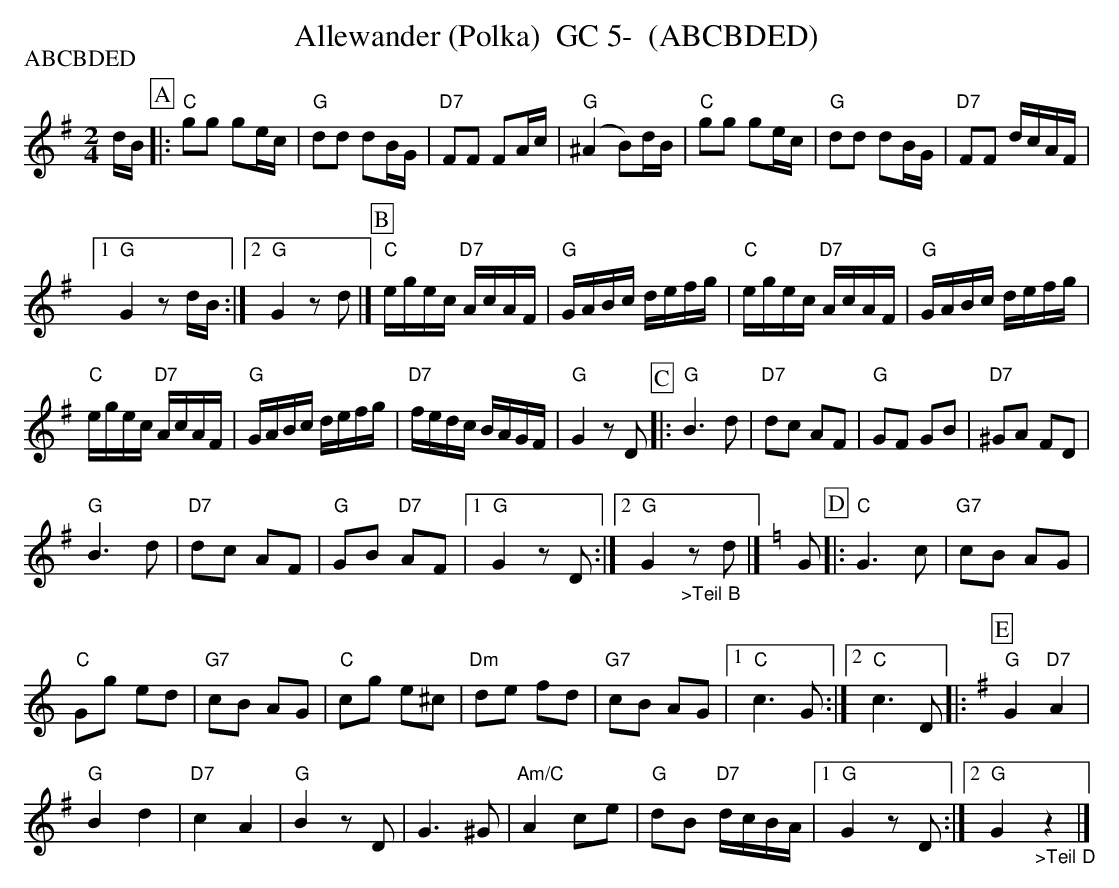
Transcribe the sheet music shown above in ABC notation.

X:1
T:Allewander (Polka)  GC 5-  (ABCBDED)
P:ABCBDED
M:2/4
L:1/16
K:G %%MIDI gchordon
dB [P:A] |: "C"g2g2 g2ec | "G"d2d2 d2BG | "D7"F2F2 F2Ac | ("G"^A4B2)dB | "C"g2g2 g2ec | "G"d2d2 d2BG | "D7"F2F2 dcAF |1
"G"G4z2dB :|2 "G"G4z2d2 |][P:B] "C"egec "D7"AcAF | "G"GABc defg | "C"egec "D7"AcAF | "G"GABc defg |
"C"egec "D7"AcAF | "G"GABc defg | "D7"fedc BAGF | "G"G4z2D2 [L:1/8] [P:C] |: "G"B3d | "D7"dc AF | "G"GF GB | "D7"^GA FD |
"G"B3d | "D7"dc AF | "G"GB "D7"AF |1 "G"G2zD :|2 "G"G2"_>Teil B"zd |] [K:C] G [P:D] |: "C"G3c | "G7"cB AG |
"C"Gg ed | "G7"cB AG | "C"cg e^c | "Dm"de fd | "G7"cB AG |1 "C"c3G :|2 "C"c3D |: [K:G] [P:E] "G"G2"D7"A2 |
"G"B2d2 | "D7"c2A2 | "G"B2zD | G3^G | "Am/C"A2 ce | "G"dB "D7"d/2c/2B/2A/2 |1 "G"G2zD :|2 "G"G2"_>Teil D"z2 |]
